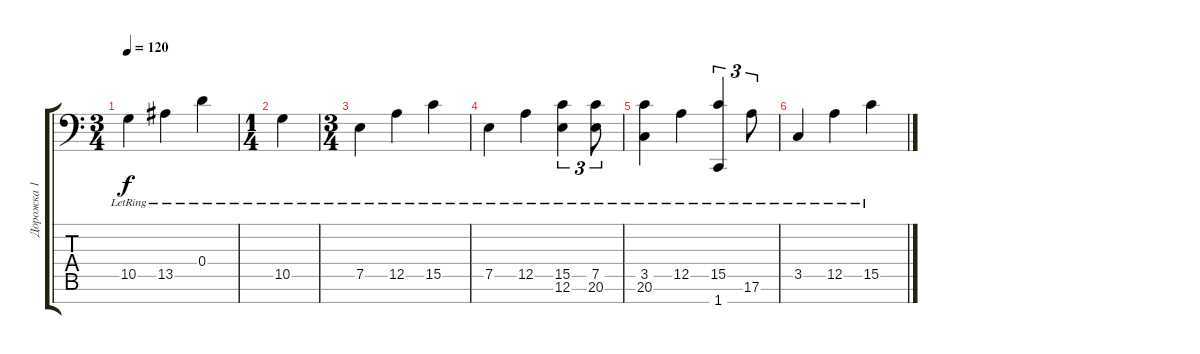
\track ("Дорожка 1" "Дорожка 1") {instrument acousticguitarnylon}
\staff {score tabs}
\tuning (E4 B3 G3 D3 A1 E1 B0) {hide}
\ts (3 4)
\tempo 120
\clef f4
\ks c
10.5{lr}.4{dy f} 13.5{lr}.4 0.4{lr}.4 |
\ts (1 4)
10.5{lr}.4 |
\ts (3 4)
7.5{lr}.4 12.5{lr}.4 15.5{lr}.4 |
7.5{lr}.4 12.5{lr}.4 (15.5{lr} 12.6{lr}).4{tu (3 2)} (7.5{lr} 20.6{lr}).8{tu (3 2)} |
(3.5{lr} 20.6{lr}).4 12.5{lr}.4 (15.5{lr} 1.7{lr}).4{tu (3 2)} 17.6{lr}.8{tu (3 2)} |
3.5{lr}.4 12.5{lr}.4 15.5{lr}.4
